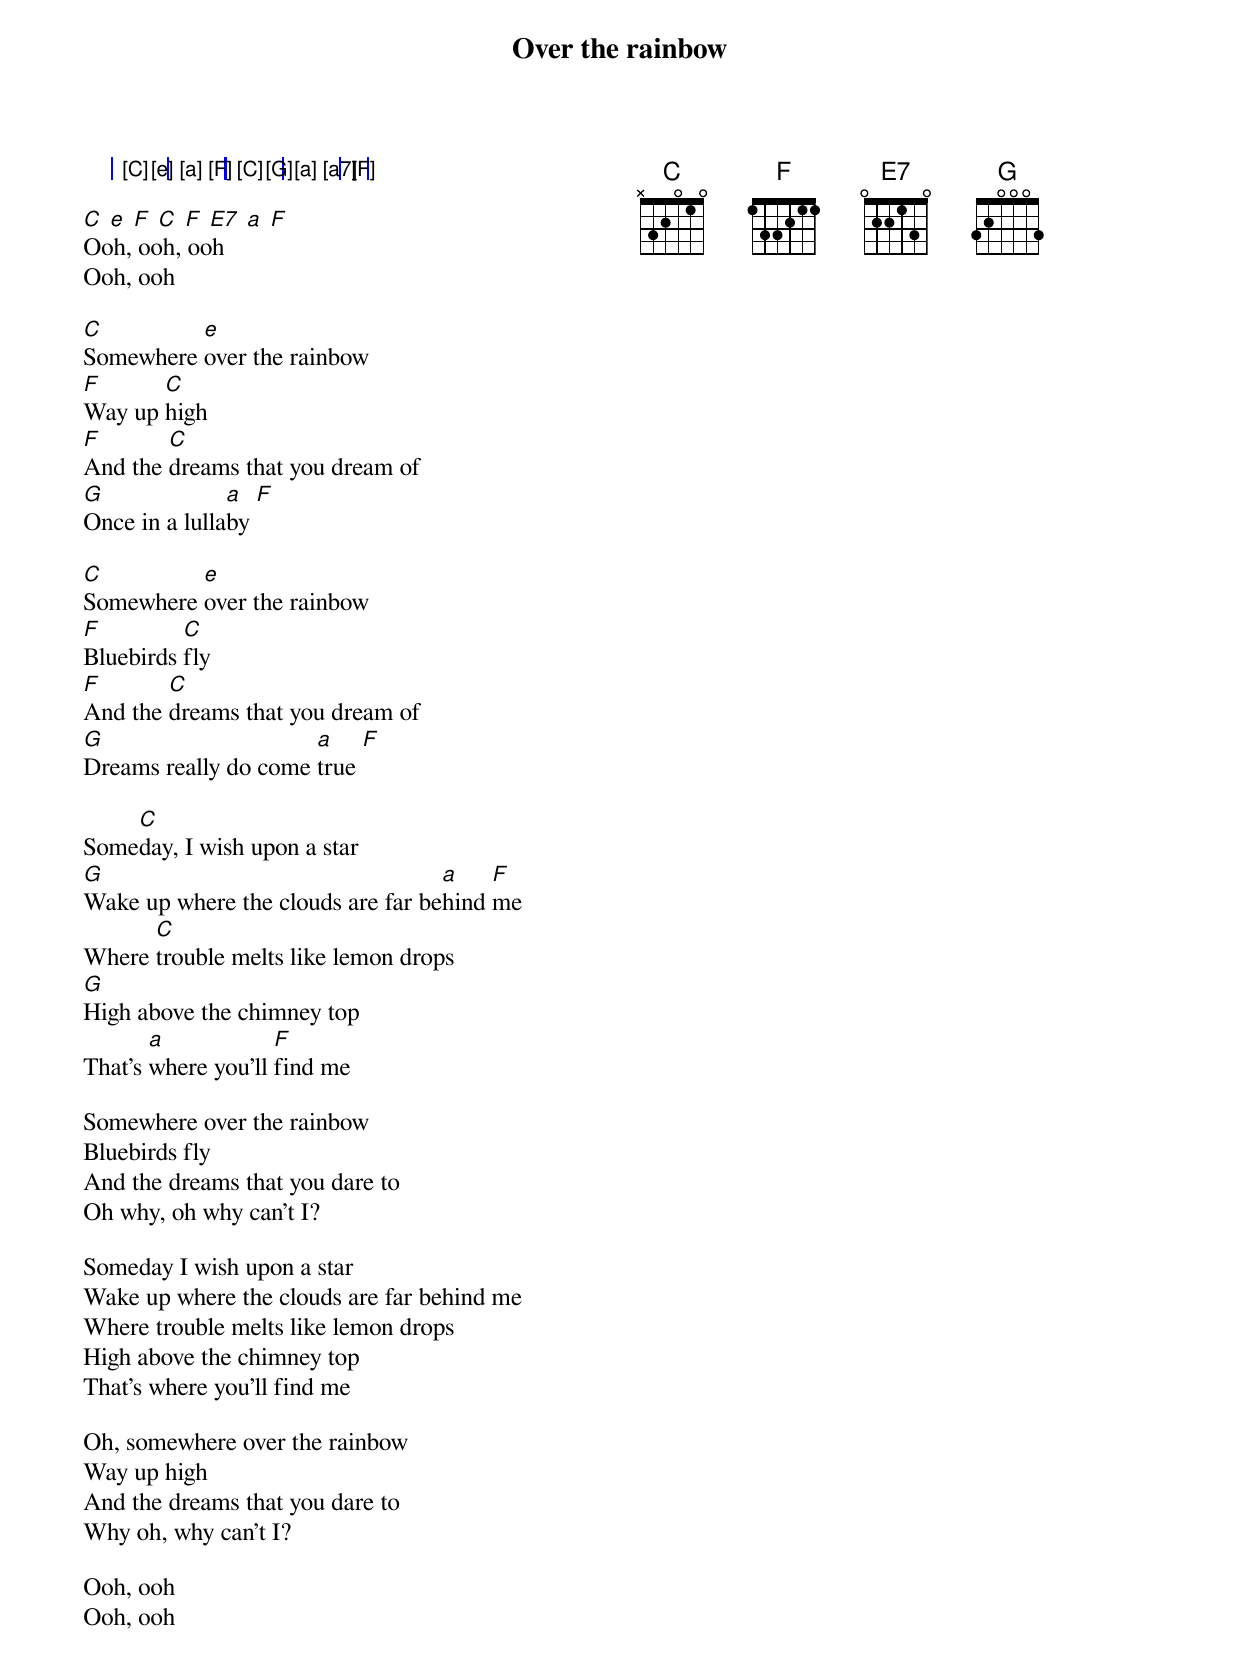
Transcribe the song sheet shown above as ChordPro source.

{title: Over the rainbow}
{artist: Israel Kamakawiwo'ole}
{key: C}
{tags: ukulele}
{columns: 2}

{sog}
| [C] [e] | [a] [F] | [C] [G] | [a] [a7] | [F] |
{eog}

[C] [e] [F] [C] [F] [E7] [a] [F]
Ooh, ooh, ooh
Ooh, ooh

[C]Somewhere [e]over the rainbow
[F]Way up [C]high
[F]And the [C]dreams that you dream of
[G]Once in a lulla[a]by [F]

[C]Somewhere [e]over the rainbow
[F]Bluebirds [C]fly
[F]And the [C]dreams that you dream of
[G]Dreams really do come [a]true [F]

Some[C]day, I wish upon a star
[G]Wake up where the clouds are far be[a]hind [F]me
Where [C]trouble melts like lemon drops
[G]High above the chimney top
That's [a]where you'll [F]find me

Somewhere over the rainbow
Bluebirds fly
And the dreams that you dare to
Oh why, oh why can't I?

Someday I wish upon a star
Wake up where the clouds are far behind me
Where trouble melts like lemon drops
High above the chimney top
That's where you'll find me

Oh, somewhere over the rainbow
Way up high
And the dreams that you dare to
Why oh, why can't I?

Ooh, ooh
Ooh, ooh
